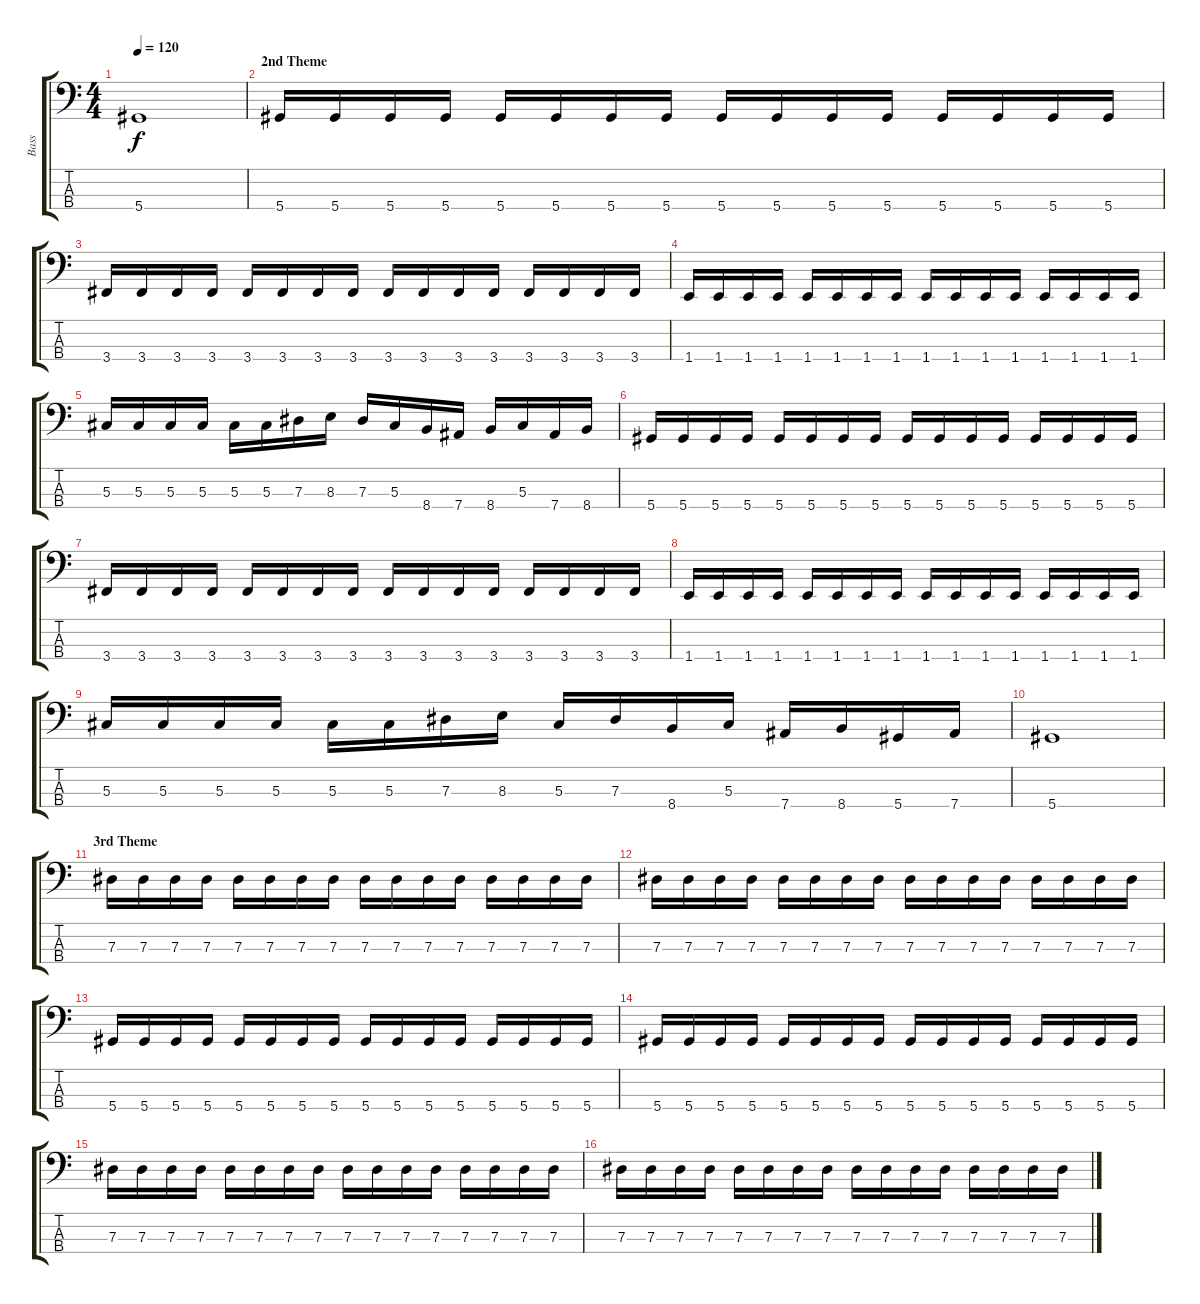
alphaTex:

\track ("Bass" "Bass") {instrument electricbassfinger}
\staff {score tabs}
\tuning (Gb2 Db2 Ab1 Eb1) {hide}
\ts (4 4)
\tempo 120
\clef f4
\ks c
5.4.1{dy f} |
\section ("" "2nd Theme")
5.4.16 5.4.16 5.4.16 5.4.16 5.4.16 5.4.16 5.4.16 5.4.16 5.4.16 5.4.16 5.4.16 5.4.16 5.4.16 5.4.16 5.4.16 5.4.16 |
3.4.16 3.4.16 3.4.16 3.4.16 3.4.16 3.4.16 3.4.16 3.4.16 3.4.16 3.4.16 3.4.16 3.4.16 3.4.16 3.4.16 3.4.16 3.4.16 |
1.4.16 1.4.16 1.4.16 1.4.16 1.4.16 1.4.16 1.4.16 1.4.16 1.4.16 1.4.16 1.4.16 1.4.16 1.4.16 1.4.16 1.4.16 1.4.16 |
5.3.16 5.3.16 5.3.16 5.3.16 5.3.16 5.3.16 7.3.16 8.3.16 7.3.16 5.3.16 8.4.16 7.4.16 8.4.16 5.3.16 7.4.16 8.4.16 |
5.4.16 5.4.16 5.4.16 5.4.16 5.4.16 5.4.16 5.4.16 5.4.16 5.4.16 5.4.16 5.4.16 5.4.16 5.4.16 5.4.16 5.4.16 5.4.16 |
3.4.16 3.4.16 3.4.16 3.4.16 3.4.16 3.4.16 3.4.16 3.4.16 3.4.16 3.4.16 3.4.16 3.4.16 3.4.16 3.4.16 3.4.16 3.4.16 |
1.4.16 1.4.16 1.4.16 1.4.16 1.4.16 1.4.16 1.4.16 1.4.16 1.4.16 1.4.16 1.4.16 1.4.16 1.4.16 1.4.16 1.4.16 1.4.16 |
5.3.16 5.3.16 5.3.16 5.3.16 5.3.16 5.3.16 7.3.16 8.3.16 5.3.16 7.3.16 8.4.16 5.3.16 7.4.16 8.4.16 5.4.16 7.4.16 |
5.4.1 |
\section ("" "3rd Theme")
7.3.16 7.3.16 7.3.16 7.3.16 7.3.16 7.3.16 7.3.16 7.3.16 7.3.16 7.3.16 7.3.16 7.3.16 7.3.16 7.3.16 7.3.16 7.3.16 |
7.3.16 7.3.16 7.3.16 7.3.16 7.3.16 7.3.16 7.3.16 7.3.16 7.3.16 7.3.16 7.3.16 7.3.16 7.3.16 7.3.16 7.3.16 7.3.16 |
5.4.16 5.4.16 5.4.16 5.4.16 5.4.16 5.4.16 5.4.16 5.4.16 5.4.16 5.4.16 5.4.16 5.4.16 5.4.16 5.4.16 5.4.16 5.4.16 |
5.4.16 5.4.16 5.4.16 5.4.16 5.4.16 5.4.16 5.4.16 5.4.16 5.4.16 5.4.16 5.4.16 5.4.16 5.4.16 5.4.16 5.4.16 5.4.16 |
7.3.16 7.3.16 7.3.16 7.3.16 7.3.16 7.3.16 7.3.16 7.3.16 7.3.16 7.3.16 7.3.16 7.3.16 7.3.16 7.3.16 7.3.16 7.3.16 |
7.3.16 7.3.16 7.3.16 7.3.16 7.3.16 7.3.16 7.3.16 7.3.16 7.3.16 7.3.16 7.3.16 7.3.16 7.3.16 7.3.16 7.3.16 7.3.16
